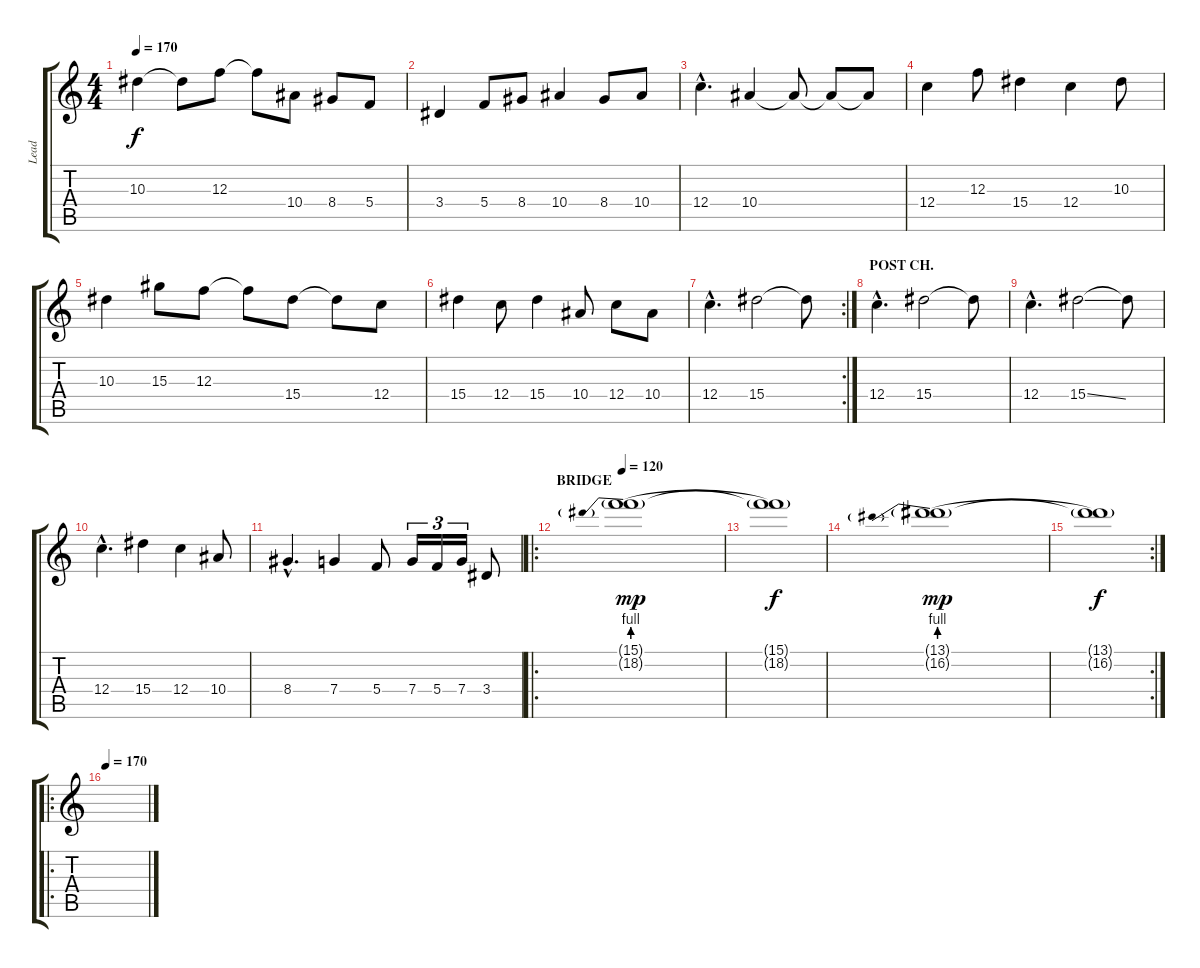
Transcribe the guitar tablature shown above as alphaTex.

\track ("Lead" "Lead") {instrument overdrivenguitar}
\staff {score tabs}
\tuning (D4 A3 F3 C3 G2 C2) {hide}
\ts (4 4)
\tempo 170
\clef g2
\ks c
10.3.4{dy f} 10.3{t}.8 12.3.8 12.3{t}.8 10.4.8 8.4.8 5.4.8 |
3.4.4 5.4.8 8.4.8 10.4.4 8.4.8 10.4.8 |
12.4{hac}.4{d} 10.4.4 10.4{t}.8 10.4{t}.8 10.4{t}.8 |
12.4.4 12.3.8 15.4.4 12.4.4 10.3.8 |
10.3.4 15.3.8 12.3.8 12.3{t}.8 15.4.8 15.4{t}.8 12.4.8 |
15.4.4 12.4.8 15.4.4 10.4.8 12.4.8 10.4.8 |
\rc 2
12.4{hac}.4{d} 15.4.2 15.4{t}.8 |
\section ("" "POST CH.")
12.4{hac}.4{d} 15.4.2 15.4{t}.8 |
12.4{hac}.4{d} 15.4{ss}.2 15.4{t}.8 |
12.4{hac}.4{d} 15.4.4 12.4.4 10.4.8 |
8.4{hac}.4{d} 7.4.4 5.4.8 7.4.16{tu (3 2)} 5.4.16{tu (3 2)} 7.4.16{tu (3 2)} 3.4.8 |
\ro
\section ("" "BRIDGE")
\tempo 120
(15.1{g} 18.2{be (prebend 0 4 60 4) g}).1{dy mp} |
(15.1{t} 18.2{t}).1{dy f} |
(13.1{g} 16.2{be (prebend 0 4 60 4) g}).1{dy mp} |
\rc 2
(13.1{t} 16.2{t}).1{dy f} |
\ro
\tempo 120
\tempo 170
